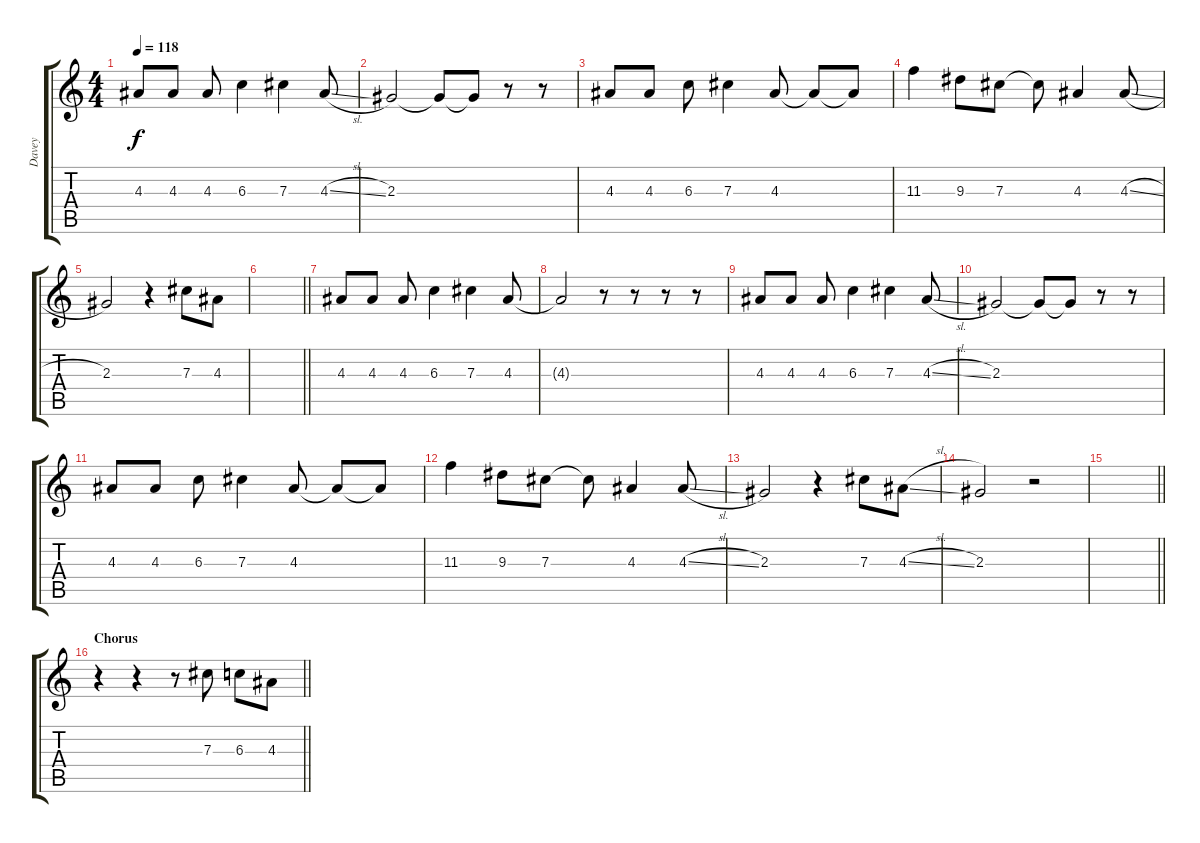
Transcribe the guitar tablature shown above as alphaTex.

\track ("Davey" "Davey") {mute instrument contrabass}
\staff {score tabs}
\tuning (Eb4 Bb3 Gb3 Db3 Ab2 Eb2) {hide}
\ts (4 4)
\tempo 118
\clef g2
\ks c
4.3.8{dy f} 4.3.8 4.3.8 6.3.4 7.3.4 4.3{sl}.8 |
2.3.2 2.3{t}.8 2.3{t}.8 r.8 r.8 |
4.3.8 4.3.8 6.3.8 7.3.4 4.3.8 4.3{t}.8 4.3{t}.8 |
11.3.4 9.3.8 7.3.8 7.3{t}.8 4.3.4 4.3{sl}.8 |
2.3.2 r.4 7.3.8 4.3.8 |
\barLineRight lightlight
|
4.3.8 4.3.8 4.3.8 6.3.4 7.3.4 4.3.8 |
4.3{t}.2 r.8 r.8 r.8 r.8 |
4.3.8 4.3.8 4.3.8 6.3.4 7.3.4 4.3{sl}.8 |
2.3.2 2.3{t}.8 2.3{t}.8 r.8 r.8 |
4.3.8 4.3.8 6.3.8 7.3.4 4.3.8 4.3{t}.8 4.3{t}.8 |
11.3.4 9.3.8 7.3.8 7.3{t}.8 4.3.4 4.3{sl}.8 |
2.3.2 r.4 7.3.8 4.3{sl}.8 |
2.3.2 r.2 |
\barLineRight lightlight
|
\section ("" "Chorus")
\barLineRight lightlight
r.4 r.4 r.8 7.3.8 6.3.8 4.3.8
